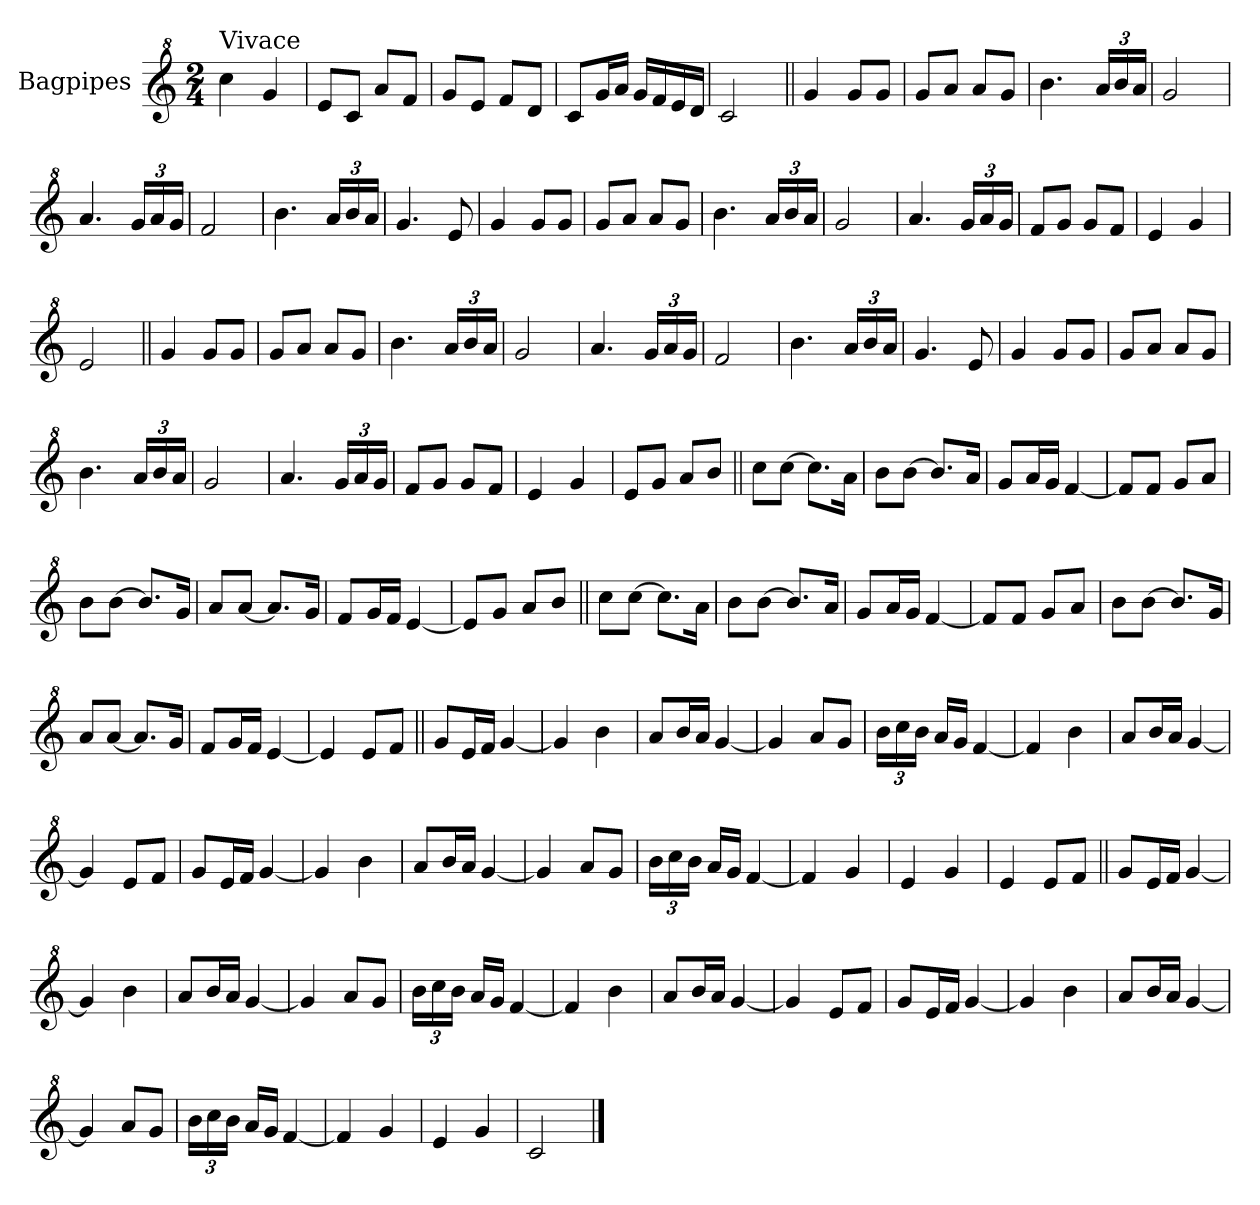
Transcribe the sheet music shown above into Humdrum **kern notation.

**kern
*part1
*staff1
*I"Bagpipes
*I'Bag
*clefG^2
*k[]
*M2/4
=1
!LO:TX:a:t=Vivace
4ccc
4gg
=
8eeL
8ccJ
8aaL
8ffJ
=
8ggL
8eeJ
8ffL
8ddJ
=
8ccL
16ggL
16aaJJ
16ggLL
16ff
16ee
16ddJJ
=
2cc
=||
4gg
8ggL
8ggJ
=
8ggL
8aaJ
8aaL
8ggJ
=
4.bb
24aaLL
24bb
24aaJJ
=
2gg
=
4.aa
24ggLL
24aa
24ggJJ
=
2ff
=
4.bb
24aaLL
24bb
24aaJJ
=
4.gg
8ee
=
4gg
8ggL
8ggJ
=
8ggL
8aaJ
8aaL
8ggJ
=
4.bb
24aaLL
24bb
24aaJJ
=
2gg
=
4.aa
24ggLL
24aa
24ggJJ
=
8ffL
8ggJ
8ggL
8ffJ
=
4ee
4gg
=
2ee
=||
4gg
8ggL
8ggJ
=
8ggL
8aaJ
8aaL
8ggJ
=
4.bb
24aaLL
24bb
24aaJJ
=
2gg
=
4.aa
24ggLL
24aa
24ggJJ
=
2ff
=
4.bb
24aaLL
24bb
24aaJJ
=
4.gg
8ee
=
4gg
8ggL
8ggJ
=
8ggL
8aaJ
8aaL
8ggJ
=
4.bb
24aaLL
24bb
24aaJJ
=
2gg
=
4.aa
24ggLL
24aa
24ggJJ
=
8ffL
8ggJ
8ggL
8ffJ
=
4ee
4gg
=
8eeL
8ggJ
8aaL
8bbJ
=||
8cccL
[8cccJ
8.cccL]
16aaJk
=
8bbL
[8bbJ
8.bbL]
16aaJk
=
8ggL
16aaL
16ggJJ
[4ff
=
8ffL]
8ffJ
8ggL
8aaJ
=
8bbL
[8bbJ
8.bbL]
16ggJk
=
8aaL
[8aaJ
8.aaL]
16ggJk
=
8ffL
16ggL
16ffJJ
[4ee
=
8eeL]
8ggJ
8aaL
8bbJ
=||
8cccL
[8cccJ
8.cccL]
16aaJk
=
8bbL
[8bbJ
8.bbL]
16aaJk
=
8ggL
16aaL
16ggJJ
[4ff
=
8ffL]
8ffJ
8ggL
8aaJ
=
8bbL
[8bbJ
8.bbL]
16ggJk
=
8aaL
[8aaJ
8.aaL]
16ggJk
=
8ffL
16ggL
16ffJJ
[4ee
=
4ee]
8eeL
8ffJ
=||
8ggL
16eeL
16ffJJ
[4gg
=
4gg]
4bb
=
8aaL
16bbL
16aaJJ
[4gg
=
4gg]
8aaL
8ggJ
=
24bbLL
24ccc
24bbJJ
16aaLL
16ggJJ
[4ff
=
4ff]
4bb
=
8aaL
16bbL
16aaJJ
[4gg
=
4gg]
8eeL
8ffJ
=
8ggL
16eeL
16ffJJ
[4gg
=
4gg]
4bb
=
8aaL
16bbL
16aaJJ
[4gg
=
4gg]
8aaL
8ggJ
=
24bbLL
24ccc
24bbJJ
16aaLL
16ggJJ
[4ff
=
4ff]
4gg
=
4ee
4gg
=
4ee
8eeL
8ffJ
=||
8ggL
16eeL
16ffJJ
[4gg
=
4gg]
4bb
=
8aaL
16bbL
16aaJJ
[4gg
=
4gg]
8aaL
8ggJ
=
24bbLL
24ccc
24bbJJ
16aaLL
16ggJJ
[4ff
=
4ff]
4bb
=
8aaL
16bbL
16aaJJ
[4gg
=
4gg]
8eeL
8ffJ
=
8ggL
16eeL
16ffJJ
[4gg
=
4gg]
4bb
=
8aaL
16bbL
16aaJJ
[4gg
=
4gg]
8aaL
8ggJ
=
24bbLL
24ccc
24bbJJ
16aaLL
16ggJJ
[4ff
=
4ff]
4gg
=
4ee
4gg
=
2cc
==
*-
